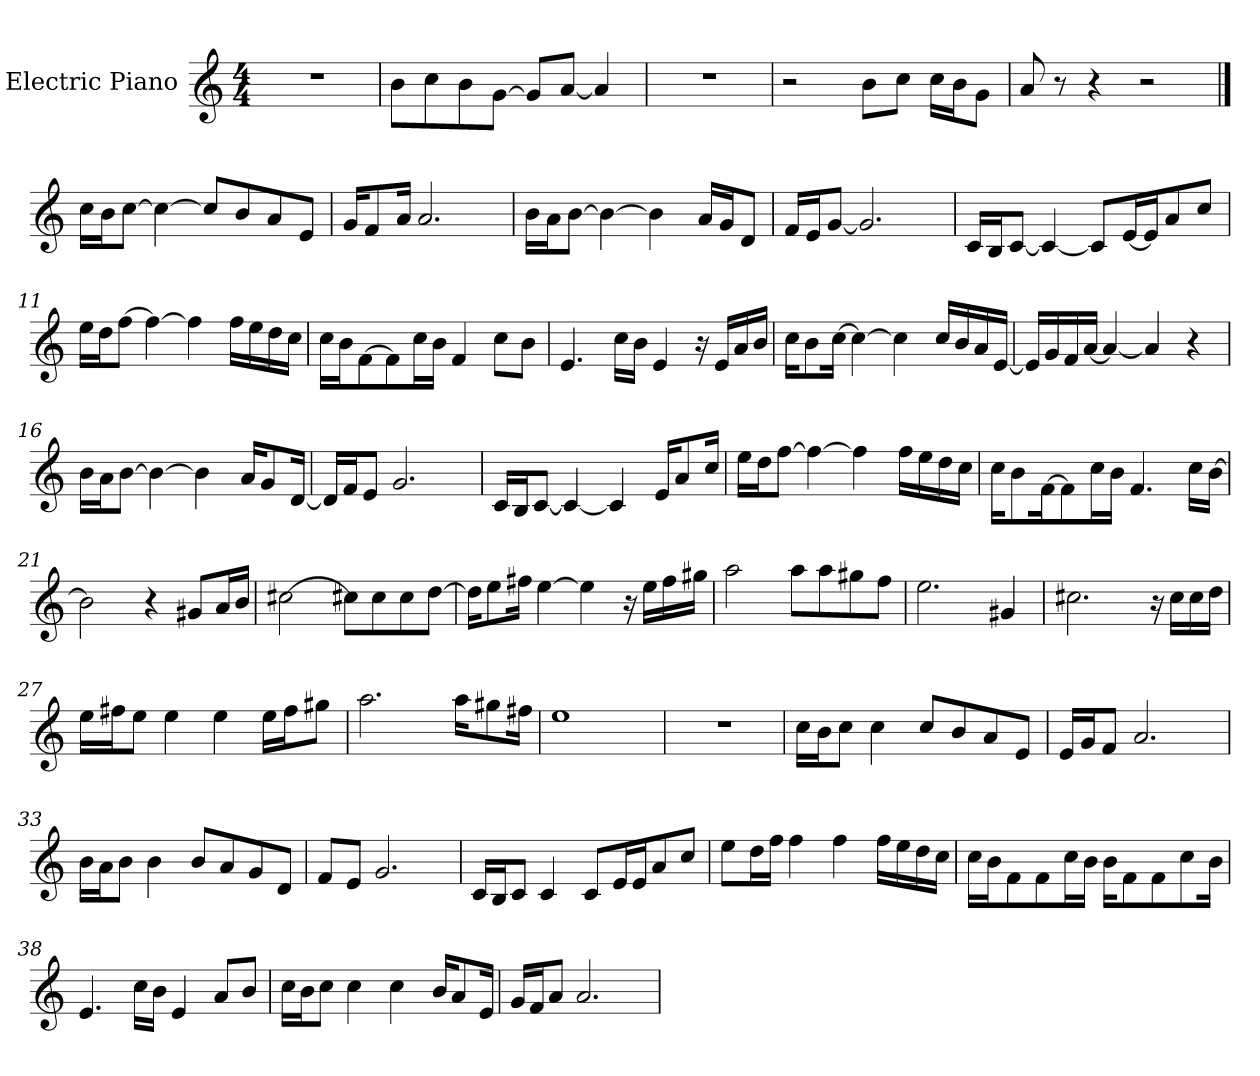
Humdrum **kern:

**kern
*part1
*staff1
*I"Electric Piano
*I'E.Pno
*clefG2
*k[]
*C:
*M4/4
=1
1r
=2
8b\L
8cc\
8b\
[8g\J
8g/L]
[8a/J
4a/]
=3
1r
=4
2r
8b\L
8cc\J
16cc\L
16b\
8g\J
=5
8a/
8r
4r
2r
==6
16cc\L
16b\
[8cc\J
4cc\_
8cc/L]
8b/
8a/
8e/J
!!LO:LB:g=z
=7
16g/L
8f/
16a/J
2.a/
=8
16b\L
16a\
[8b\J
4b\_
4b\]
16a/L
16g/
8d/J
=9
16f/L
16e/
[8g/J
2.g/]
=10
16c/L
16B/
[8c/J
4c/_
8c/L]
[16e/
16e/]
8a/
8cc/J
=11
16ee\L
16dd\
[8ff\J
4ff\_
4ff\]
16ff\L
16ee\
16dd\
16cc\J
!!LO:LB:g=z
=12
16cc\L
16b\
[8f\
8f\]
16cc\
16b\J
4f/
8cc\L
8b\J
=13
4.e/
16cc\L
16b\J
4e/
16r
16e/L
16a/
16b/J
=14
16cc\L
8b\
[16cc\J
4cc\_
4cc\]
16cc/L
16b/
16a/
[16e/J
=15
16e/L]
16g/
16f/
[16a/J
4a/_
4a/]
4r
!!LO:LB:g=z
=16
16b\L
16a\
[8b\J
4b\_
4b\]
16a/L
8g/
[16d/J
=17
16d/L]
16f/
8e/J
2.g/
=18
16c/L
16B/
[8c/J
4c/_
4c/]
16e/L
8a/
16cc/J
=19
16ee\L
16dd\
[8ff\J
4ff\_
4ff\]
16ff\L
16ee\
16dd\
16cc\J
=20
16cc\L
8b\
[16f\
8f\]
16cc\
16b\J
4.f/
16cc\L
[16b\J
!!LO:LB:g=z
=21
2b\]
4r
8g#X/L
16a/
16b/J
=22
[2cc#X\
8cc#X\L]
8cc#\
8cc#\
[8dd\J
=23
16dd\L]
8ee\
16ff#X\J
[4ee\
4ee\]
16r
16ee\L
16ff#\
16gg#X\J
=24
2aa\
8aa\L
8aa\
8gg#X\
8ff\J
=25
2.ee\
4g#X/
=26
2.cc#X\
16r
16cc#\L
16cc#\
16dd\J
!!LO:LB:g=z
=27
16ee\L
16ff#X\
8ee\J
4ee\
4ee\
16ee\L
16ff#\
8gg#X\J
=28
2.aa\
16aa\L
8gg#X\
16ff#X\J
=29
1ee
=30
1r
=31
16cc\L
16b\
8cc\J
4cc\
8cc/L
8b/
8a/
8e/J
=32
16e/L
16g/
8f/J
2.a/
!!LO:LB:g=z
=33
16b\L
16a\
8b\J
4b\
8b/L
8a/
8g/
8d/J
=34
8f/L
8e/J
2.g/
=35
16c/L
16B/
8c/J
4c/
8c/L
16e/
16e/
8a/
8cc/J
=36
8ee\L
16dd\
16ff\J
4ff\
4ff\
16ff\L
16ee\
16dd\
16cc\J
!!LO:LB:g=z
=37
16cc\L
16b\
8f\
8f\
16cc\
16b\J
16b\L
8f\
8f\
8cc\
16b\J
=38
4.e/
16cc\L
16b\J
4e/
8a/L
8b/J
=39
16cc\L
16b\
8cc\J
4cc\
4cc\
16b/L
8a/
16e/J
=40
16g/L
16f/
8a/J
2.a/
=
*-
